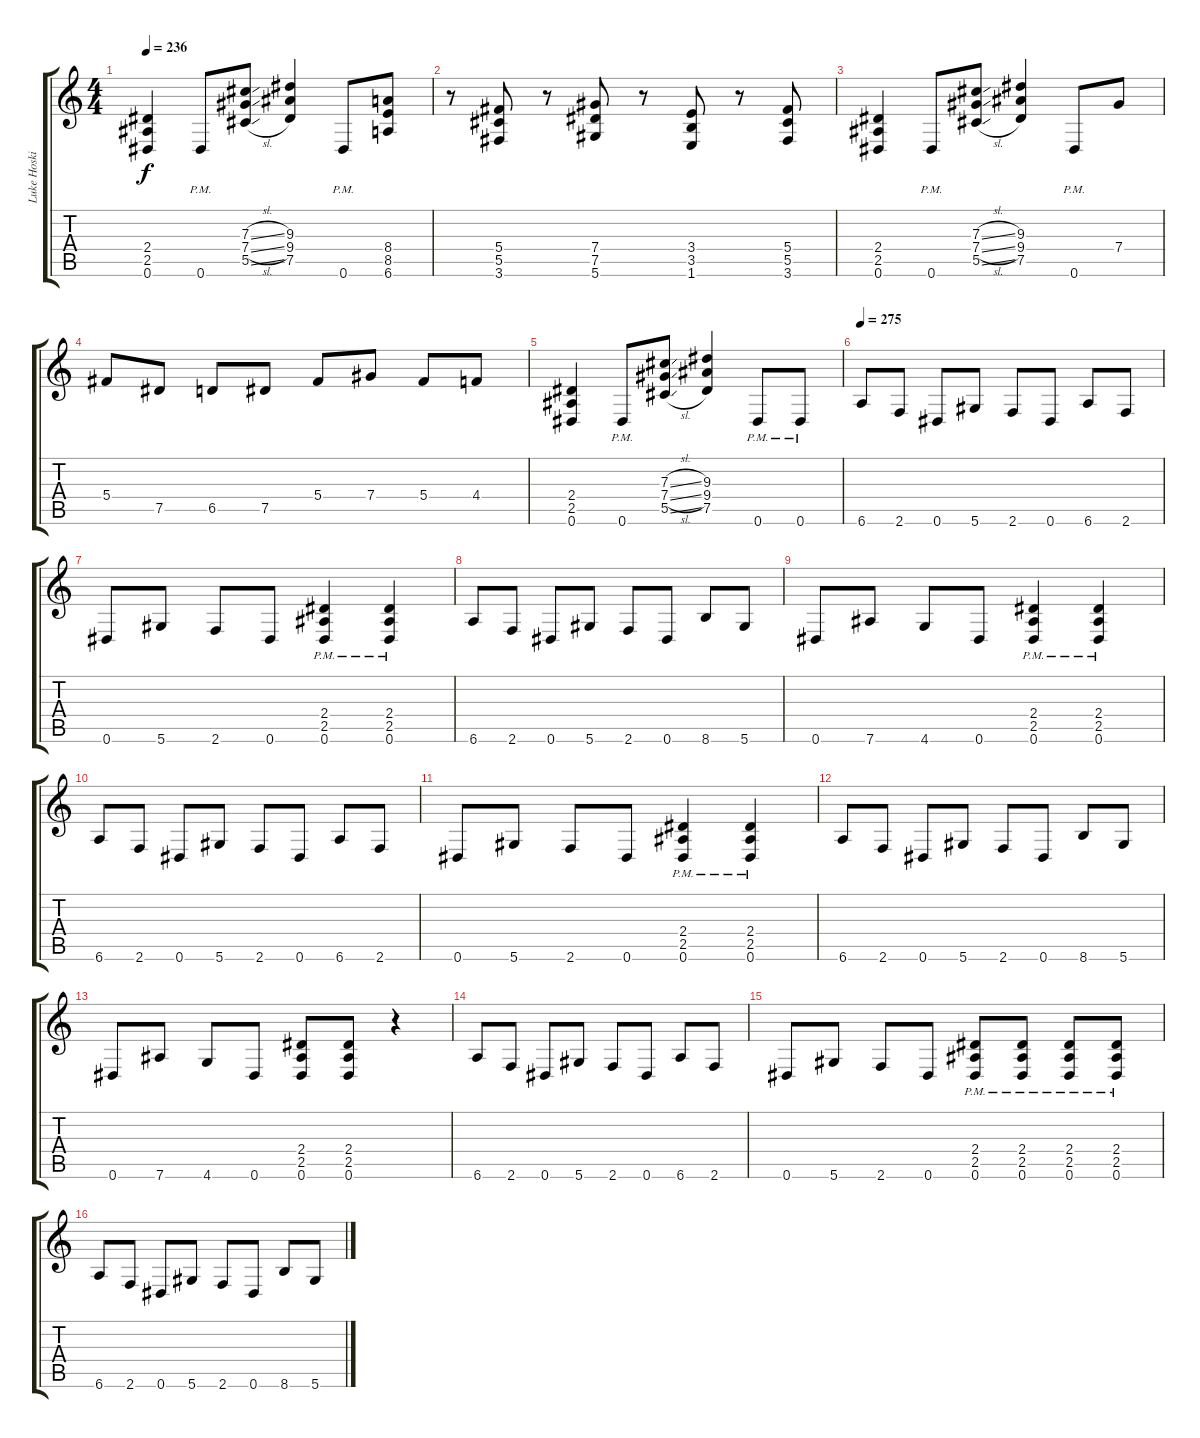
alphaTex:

\track ("Luke Hoskin" "Luke Hoski") {instrument overdrivenguitar}
\staff {score tabs}
\tuning (Eb4 Bb3 Gb3 Db3 Ab2 Eb2) {hide}
\ts (4 4)
\tempo 236
\clef g2
\ks c
(2.4 2.5 0.6).4{dy f} 0.6{pm}.8 (7.3{sl} 7.4{sl} 5.5{sl}).8 (9.3 9.4 7.5).4 0.6{pm}.8 (8.4 8.5 6.6).8 |
r.8 (5.4 5.5 3.6).8 r.8 (7.4 7.5 5.6).8 r.8 (3.4 3.5 1.6).8 r.8 (5.4 5.5 3.6).8 |
(2.4 2.5 0.6).4 0.6{pm}.8 (7.3{sl} 7.4{sl} 5.5{sl}).8 (9.3 9.4 7.5).4 0.6{pm}.8 7.4.8 |
5.4.8 7.5.8 6.5.8 7.5.8 5.4.8 7.4.8 5.4.8 4.4.8 |
(2.4 2.5 0.6).4 0.6{pm}.8 (7.3{sl} 7.4{sl} 5.5{sl}).8 (9.3 9.4 7.5).4 0.6{pm}.8 0.6{pm}.8 |
\tempo 275
6.6.8 2.6.8 0.6.8 5.6.8 2.6.8 0.6.8 6.6.8 2.6.8 |
0.6.8 5.6.8 2.6.8 0.6.8 (2.4{pm} 2.5{pm} 0.6{pm}).4 (2.4{pm} 2.5{pm} 0.6{pm}).4 |
6.6.8 2.6.8 0.6.8 5.6.8 2.6.8 0.6.8 8.6.8 5.6.8 |
0.6.8 7.6.8 4.6.8 0.6.8 (2.4{pm} 2.5{pm} 0.6{pm}).4 (2.4{pm} 2.5{pm} 0.6{pm}).4 |
6.6.8 2.6.8 0.6.8 5.6.8 2.6.8 0.6.8 6.6.8 2.6.8 |
0.6.8 5.6.8 2.6.8 0.6.8 (2.4{pm} 2.5{pm} 0.6{pm}).4 (2.4{pm} 2.5{pm} 0.6{pm}).4 |
6.6.8 2.6.8 0.6.8 5.6.8 2.6.8 0.6.8 8.6.8 5.6.8 |
0.6.8 7.6.8 4.6.8 0.6.8 (2.4 2.5 0.6).8 (2.4 2.5 0.6).8 r.4 |
6.6.8 2.6.8 0.6.8 5.6.8 2.6.8 0.6.8 6.6.8 2.6.8 |
0.6.8 5.6.8 2.6.8 0.6.8 (2.4{pm} 2.5{pm} 0.6{pm}).8 (2.4{pm} 2.5{pm} 0.6{pm}).8 (2.4{pm} 2.5{pm} 0.6{pm}).8 (2.4{pm} 2.5{pm} 0.6{pm}).8 |
6.6.8 2.6.8 0.6.8 5.6.8 2.6.8 0.6.8 8.6.8 5.6.8
